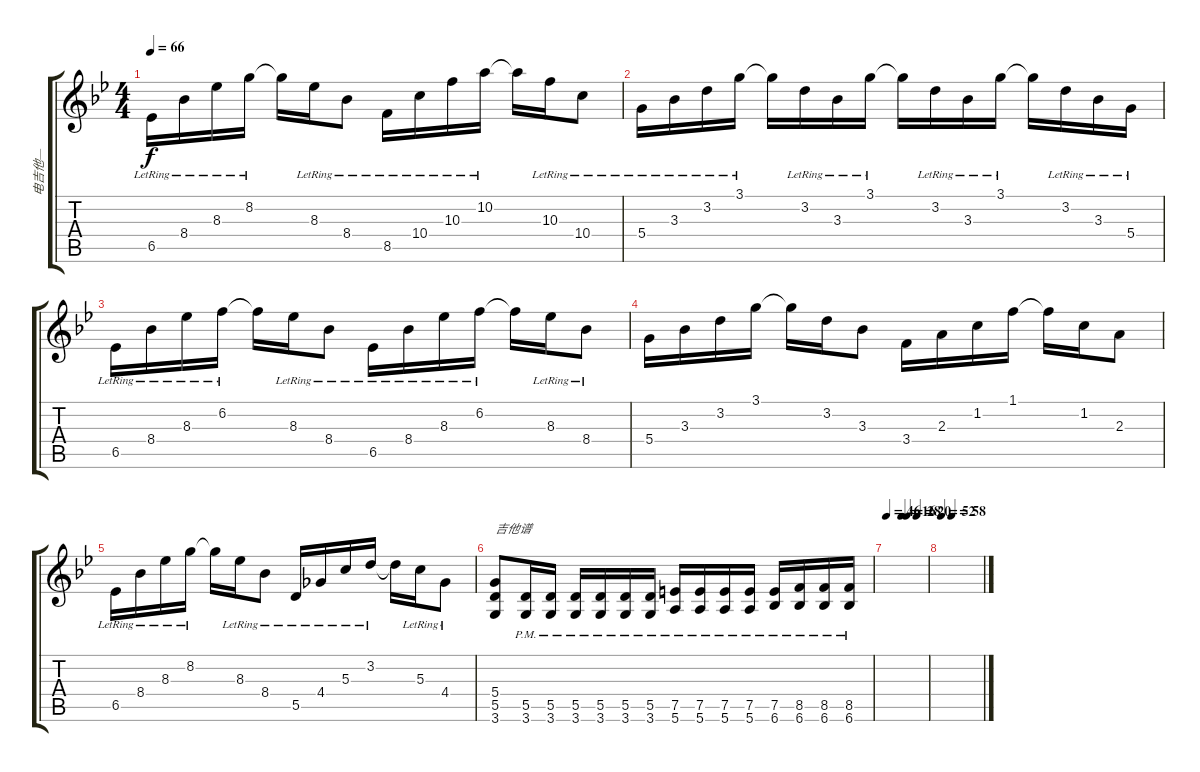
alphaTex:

\track ("电吉他—" "电吉他—") {instrument distortionguitar}
\staff {score tabs}
\tuning (E4 B3 G3 D3 A2 E2) {hide}
\ts (4 4)
\tempo 66
\clef g2
\ks bb
6.5{lr}.16{dy f} 8.4{lr}.16 8.3{lr}.16 8.2{lr}.16 8.2{t}.16 8.3{lr}.16 8.4{lr}.8 8.5{lr}.16 10.4{lr}.16 10.3{lr}.16 10.2{lr}.16 10.2{t}.16 10.3{lr}.16 10.4{lr}.8 |
5.4{lr}.16 3.3{lr}.16 3.2{lr}.16 3.1{lr}.16 3.1{t}.16 3.2{lr}.16 3.3{lr}.16 3.1{lr}.16 3.1{t}.16 3.2{lr}.16 3.3{lr}.16 3.1{lr}.16 3.1{t}.16 3.2{lr}.16 3.3{lr}.16 5.4{lr}.16 |
6.5{lr}.16 8.4{lr}.16 8.3{lr}.16 6.2{lr}.16 6.2{t}.16 8.3{lr}.16 8.4{lr}.8 6.5{lr}.16 8.4{lr}.16 8.3{lr}.16 6.2{lr}.16 6.2{t}.16 8.3{lr}.16 8.4{lr}.8 |
5.4.16 3.3.16 3.2.16 3.1.16 3.1{t}.16 3.2.16 3.3.8 3.4.16 2.3.16 1.2.16 1.1.16 1.1{t}.16 1.2.16 2.3.8 |
6.5{lr}.16 8.4{lr}.16 8.3{lr}.16 8.2{lr}.16 8.2{t}.16 8.3{lr}.16 8.4{lr}.8 5.5{lr}.16 4.4{lr}.16 5.3{lr}.16 3.2{lr}.16 3.2{t}.16 5.3{lr}.16 4.4{lr}.8 |
(5.4 5.5 3.6).8{txt "吉他谱"} (5.5{pm} 3.6{pm}).16 (5.5{pm} 3.6{pm}).16 (5.5{pm} 3.6{pm}).16 (5.5{pm} 3.6{pm}).16 (5.5{pm} 3.6{pm}).16 (5.5{pm} 3.6{pm}).16 (7.5{pm} 5.6{pm}).16 (7.5{pm} 5.6{pm}).16 (7.5{pm} 5.6{pm}).16 (7.5{pm} 5.6{pm}).16 (7.5{pm} 6.6{pm}).16 (8.5{pm} 6.6{pm}).16 (8.5{pm} 6.6{pm}).16 (8.5{pm} 6.6{pm}).16 |
\tempo 46
\tempo (16 0.375)
\tempo (28 0.5)
\tempo (20 0.75)
|
\tempo 52
\tempo (58 0.25)
